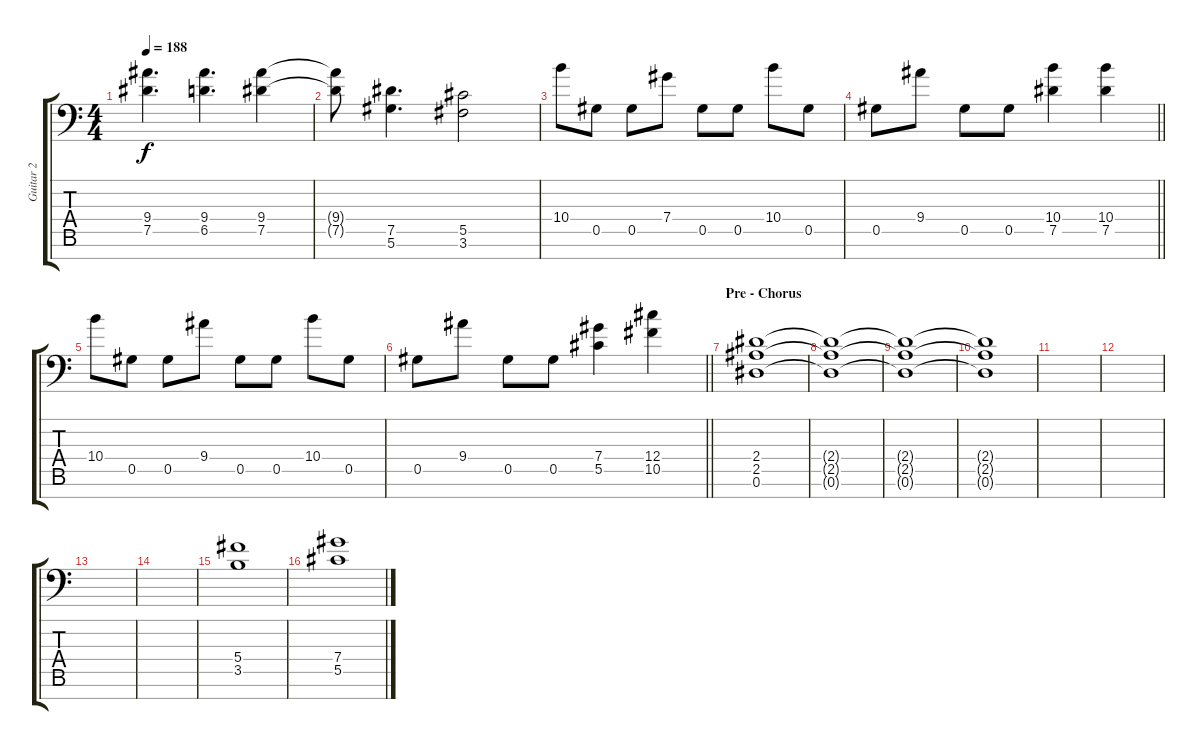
\track ("Guitar 2" "Guitar 2") {instrument distortionguitar}
\staff {score tabs}
\tuning (Eb4 Bb3 Gb3 Db3 Ab2 Eb2 Bb1) {hide}
\ts (4 4)
\tempo 188
\clef f4
\ks c
(9.4 7.5).4{d dy f} (9.4 6.5).4{d} (9.4 7.5).4 |
(9.4{t} 7.5{t}).8 (7.5 5.6).4{d} (5.5 3.6).2 |
10.4.8 0.5.8 0.5.8 7.4.8 0.5.8 0.5.8 10.4.8 0.5.8 |
\barLineRight lightlight
0.5.8 9.4.8 0.5.8 0.5.8 (10.4 7.5).4 (10.4 7.5).4 |
10.4.8 0.5.8 0.5.8 9.4.8 0.5.8 0.5.8 10.4.8 0.5.8 |
\barLineRight lightlight
0.5.8 9.4.8 0.5.8 0.5.8 (7.4 5.5).4 (12.4 10.5).4 |
\section ("" "Pre - Chorus")
(2.4 2.5 0.6).1{volume 0} |
(2.4{t} 2.5{t} 0.6{t}).1 |
(2.4{t} 2.5{t} 0.6{t}).1 |
(2.4{t} 2.5{t} 0.6{t}).1 |
|
|
|
|
(5.4 3.5).1{volume 13} |
(7.4 5.5).1
